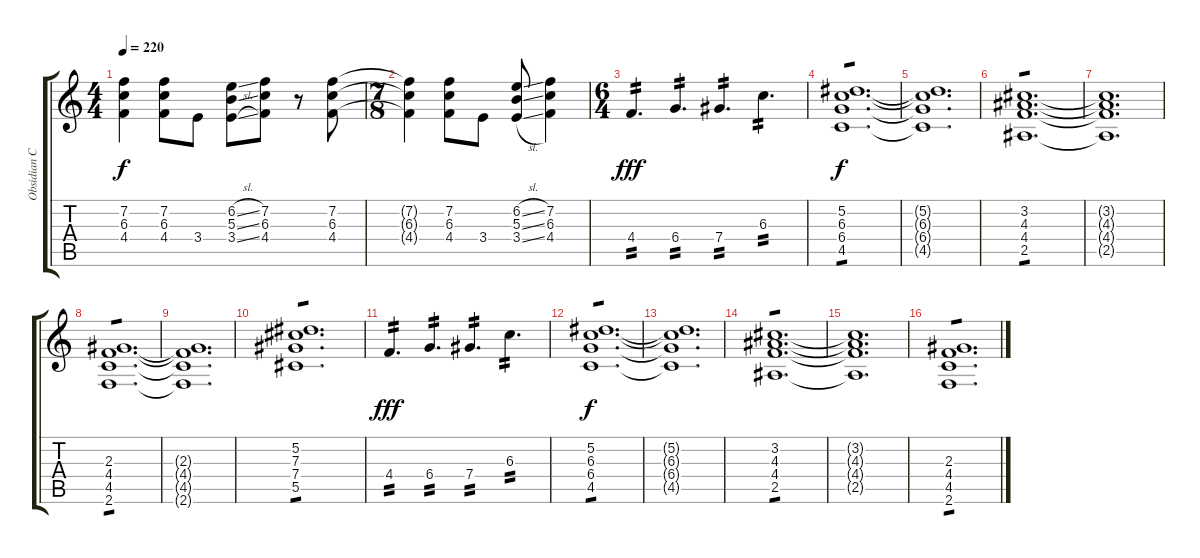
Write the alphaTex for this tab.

\track ("Obsidian C." "Obsidian C") {instrument distortionguitar}
\staff {score tabs}
\tuning (Eb4 Bb3 Gb3 Db3 Ab2 Eb2) {hide}
\ts (4 4)
\tempo 220
\clef g2
\ks c
(7.2{t} 6.3{t} 4.4{t}).4{dy f} (7.2 6.3 4.4).8 3.4.8 (6.2{sl} 5.3{sl} 3.4{sl}).8 (7.2 6.3 4.4).8 r.8 (7.2 6.3 4.4).8 |
\ts (7 8)
(7.2{t} 6.3{t} 4.4{t}).4 (7.2 6.3 4.4).8 3.4.8 (6.2{sl} 5.3{sl} 3.4{sl}).8 (7.2 6.3 4.4).4 |
\ts (6 4)
4.4.4{d tp 2 dy fff} 6.4.4{d tp 2} 7.4.4{d tp 2} 6.3.4{d tp 2} |
(5.2 6.3 6.4 4.5).1{d tp 1 dy f} |
(5.2{t} 6.3{t} 6.4{t} 4.5{t}).1{d} |
(3.2 4.3 4.4 2.5).1{d tp 1} |
(3.2{t} 4.3{t} 4.4{t} 2.5{t}).1{d} |
(2.3 4.4 4.5 2.6).1{d tp 1} |
(2.3{t} 4.4{t} 4.5{t} 2.6{t}).1{d} |
(5.2 7.3 7.4 5.5).1{d tp 1} |
4.4.4{d tp 2 dy fff} 6.4.4{d tp 2} 7.4.4{d tp 2} 6.3.4{d tp 2} |
(5.2 6.3 6.4 4.5).1{d tp 1 dy f} |
(5.2{t} 6.3{t} 6.4{t} 4.5{t}).1{d} |
(3.2 4.3 4.4 2.5).1{d tp 1} |
(3.2{t} 4.3{t} 4.4{t} 2.5{t}).1{d} |
(2.3 4.4 4.5 2.6).1{d tp 1}
